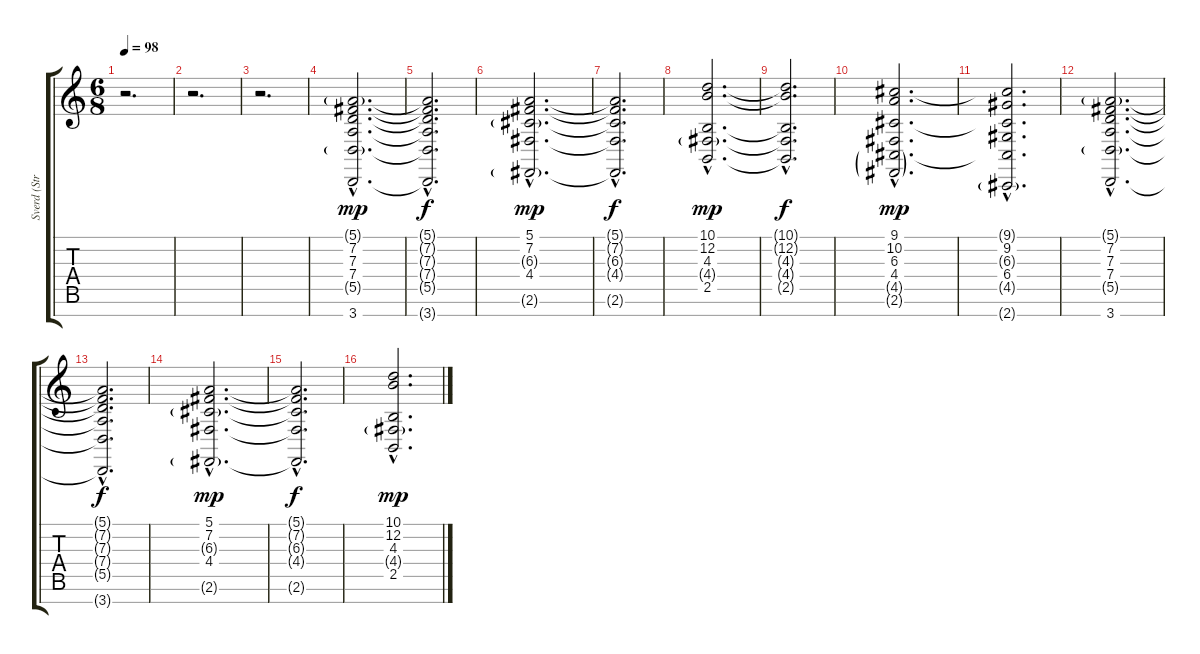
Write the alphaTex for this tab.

\track ("Sverd (Strings)" "Sverd (Str") {instrument synthstrings1}
\staff {score tabs}
\tuning (E4 B3 G3 D3 A2 E2 B1) {hide}
\ts (6 8)
\tempo 98
\clef g2
\ks c
r.2{d dy f} |
r.2{d} |
r.2{d} |
(5.1{g hac} 7.2{hac} 7.3{hac} 7.4{hac} 5.5{g hac} 3.7{hac}).2{d dy mp volume 14 instrument stringensemble1} |
(5.1{hac t} 7.2{hac t} 7.3{hac t} 7.4{hac t} 5.5{hac t} 3.7{hac t}).2{d dy f} |
(5.1{hac} 7.2{hac} 6.3{g hac} 4.4{hac} 2.6{g hac}).2{d dy mp volume 14 instrument stringensemble1} |
(5.1{hac t} 7.2{hac t} 6.3{hac t} 4.4{hac t} 2.6{hac t}).2{d dy f} |
(10.1{hac} 12.2{hac} 4.3{hac} 4.4{g hac} 2.5{hac}).2{d dy mp volume 14 instrument stringensemble1} |
(10.1{hac t} 12.2{hac t} 4.3{hac t} 4.4{hac t} 2.5{hac t}).2{d dy f} |
(9.1{hac} 10.2{hac} 6.3{hac} 4.4{hac} 4.5{g hac} 2.6{g hac}).2{d dy mp volume 14 instrument stringensemble1} |
(9.1{hac t} 9.2{hac} 6.3{hac t} 6.4{hac} 4.5{hac t} 2.7{g hac}).2{d volume 14 instrument stringensemble1} |
(5.1{g hac} 7.2{hac} 7.3{hac} 7.4{hac} 5.5{g hac} 3.7{hac}).2{d volume 14 instrument stringensemble1} |
(5.1{hac t} 7.2{hac t} 7.3{hac t} 7.4{hac t} 5.5{hac t} 3.7{hac t}).2{d dy f} |
(5.1{hac} 7.2{hac} 6.3{g hac} 4.4{hac} 2.6{g hac}).2{d dy mp volume 14 instrument stringensemble1} |
(5.1{hac t} 7.2{hac t} 6.3{hac t} 4.4{hac t} 2.6{hac t}).2{d dy f} |
(10.1{hac} 12.2{hac} 4.3{hac} 4.4{g hac} 2.5{hac}).2{d dy mp volume 14 instrument stringensemble1}
